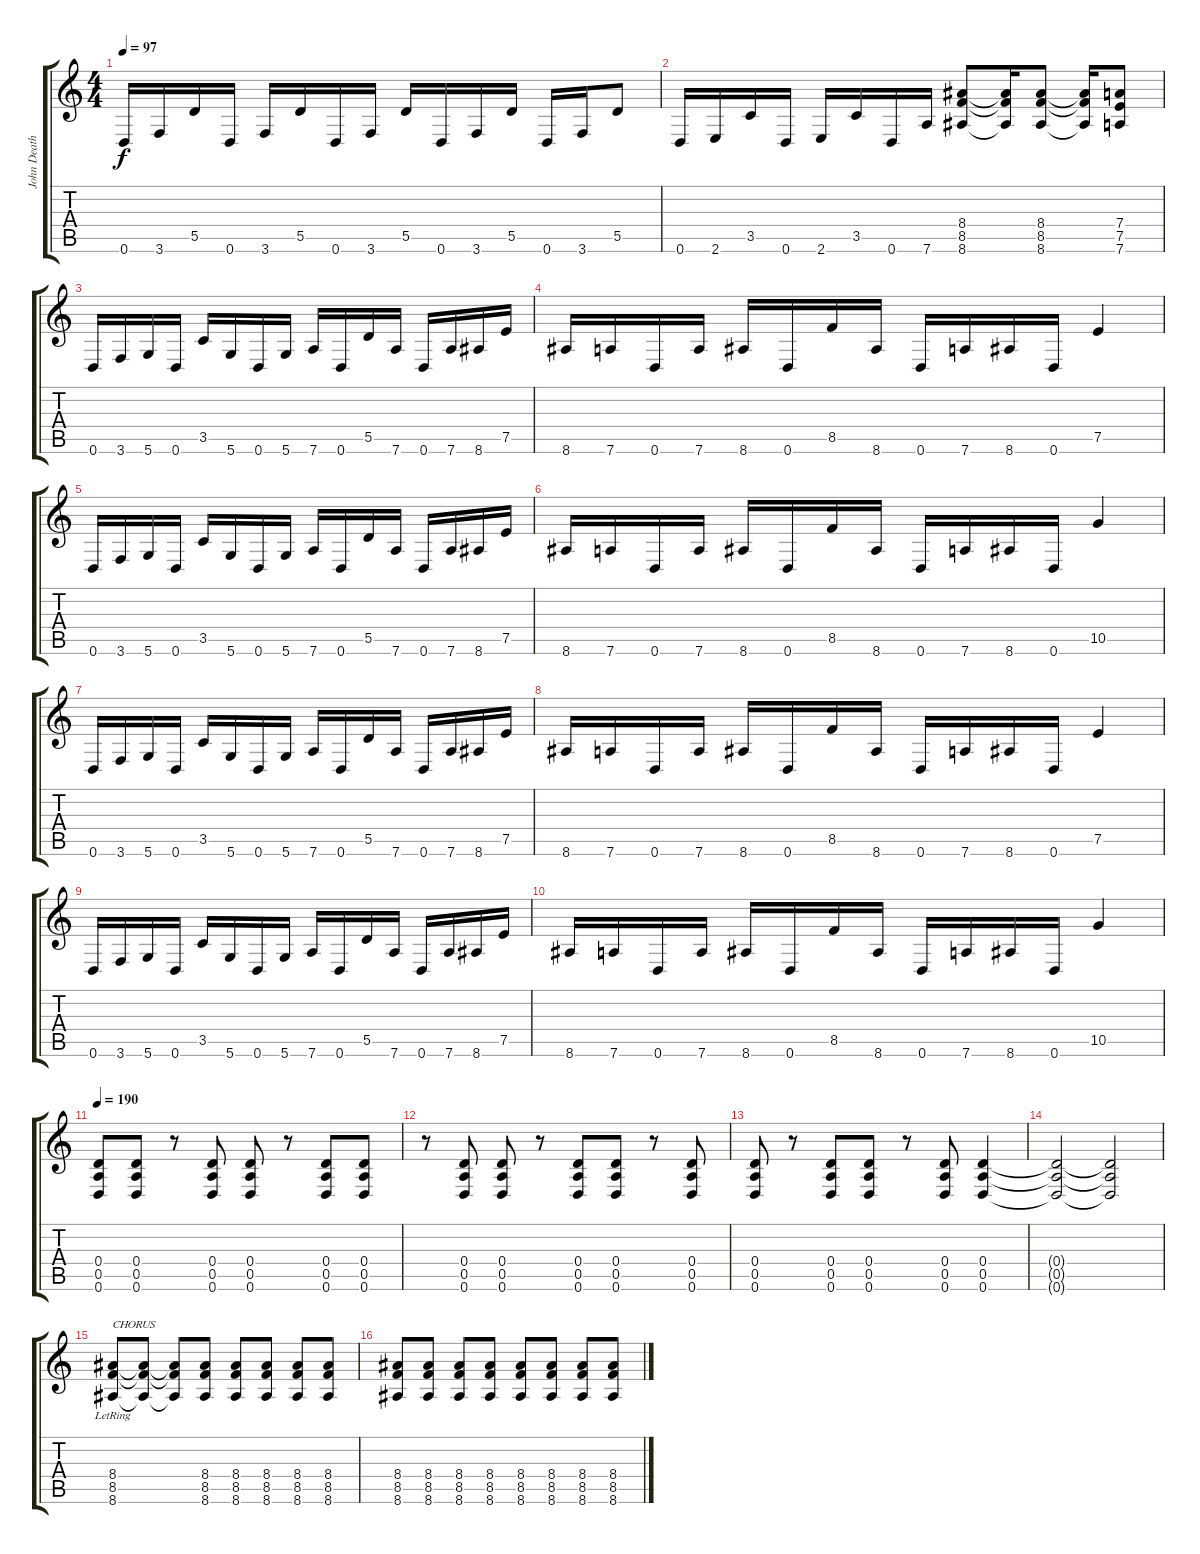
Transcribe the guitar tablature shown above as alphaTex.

\track ("John Death" "John Death") {instrument overdrivenguitar}
\staff {score tabs}
\tuning (E4 B3 G3 D3 A2 D2) {hide}
\ts (4 4)
\tempo 97
\clef g2
\ks c
0.6.16{dy f} 3.6.16 5.5.16 0.6.16 3.6.16 5.5.16 0.6.16 3.6.16 5.5.16 0.6.16 3.6.16 5.5.16 0.6.16 3.6.16 5.5.8 |
0.6.16 2.6.16 3.5.16 0.6.16 2.6.16 3.5.16 0.6.16 7.6.16 (8.4 8.5 8.6).8 (8.4{t} 8.5{t} 8.6{t}).16 (8.4 8.5 8.6).8 (8.4{t} 8.5{t} 8.6{t}).16 (7.4 7.5 7.6).8 |
0.6.16 3.6.16 5.6.16 0.6.16 3.5.16 5.6.16 0.6.16 5.6.16 7.6.16 0.6.16 5.5.16 7.6.16 0.6.16 7.6.16 8.6.16 7.5.16 |
8.6.16 7.6.16 0.6.16 7.6.16 8.6.16 0.6.16 8.5.16 8.6.16 0.6.16 7.6.16 8.6.16 0.6.16 7.5.4 |
0.6.16 3.6.16 5.6.16 0.6.16 3.5.16 5.6.16 0.6.16 5.6.16 7.6.16 0.6.16 5.5.16 7.6.16 0.6.16 7.6.16 8.6.16 7.5.16 |
8.6.16 7.6.16 0.6.16 7.6.16 8.6.16 0.6.16 8.5.16 8.6.16 0.6.16 7.6.16 8.6.16 0.6.16 10.5.4 |
0.6.16 3.6.16 5.6.16 0.6.16 3.5.16 5.6.16 0.6.16 5.6.16 7.6.16 0.6.16 5.5.16 7.6.16 0.6.16 7.6.16 8.6.16 7.5.16 |
8.6.16 7.6.16 0.6.16 7.6.16 8.6.16 0.6.16 8.5.16 8.6.16 0.6.16 7.6.16 8.6.16 0.6.16 7.5.4 |
0.6.16 3.6.16 5.6.16 0.6.16 3.5.16 5.6.16 0.6.16 5.6.16 7.6.16 0.6.16 5.5.16 7.6.16 0.6.16 7.6.16 8.6.16 7.5.16 |
8.6.16 7.6.16 0.6.16 7.6.16 8.6.16 0.6.16 8.5.16 8.6.16 0.6.16 7.6.16 8.6.16 0.6.16 10.5.4 |
\tempo 190
(0.4 0.5 0.6).8 (0.4 0.5 0.6).8 r.8 (0.4 0.5 0.6).8 (0.4 0.5 0.6).8 r.8 (0.4 0.5 0.6).8 (0.4 0.5 0.6).8 |
r.8 (0.4 0.5 0.6).8 (0.4 0.5 0.6).8 r.8 (0.4 0.5 0.6).8 (0.4 0.5 0.6).8 r.8 (0.4 0.5 0.6).8 |
(0.4 0.5 0.6).8 r.8 (0.4 0.5 0.6).8 (0.4 0.5 0.6).8 r.8 (0.4 0.5 0.6).8 (0.4 0.5 0.6).4 |
(0.4{t} 0.5{t} 0.6{t}).2 (0.4{t} 0.5{t} 0.6{t}).2 |
(8.4{lr} 8.5 8.6).8{txt "CHORUS"} (8.4{t} 8.5{t} 8.6{t}).8 (8.4{t} 8.5{t} 8.6{t}).8 (8.4 8.5 8.6).8 (8.4 8.5 8.6).8 (8.4 8.5 8.6).8 (8.4 8.5 8.6).8 (8.4 8.5 8.6).8 |
(8.4 8.5 8.6).8 (8.4 8.5 8.6).8 (8.4 8.5 8.6).8 (8.4 8.5 8.6).8 (8.4 8.5 8.6).8 (8.4 8.5 8.6).8 (8.4 8.5 8.6).8 (8.4 8.5 8.6).8
